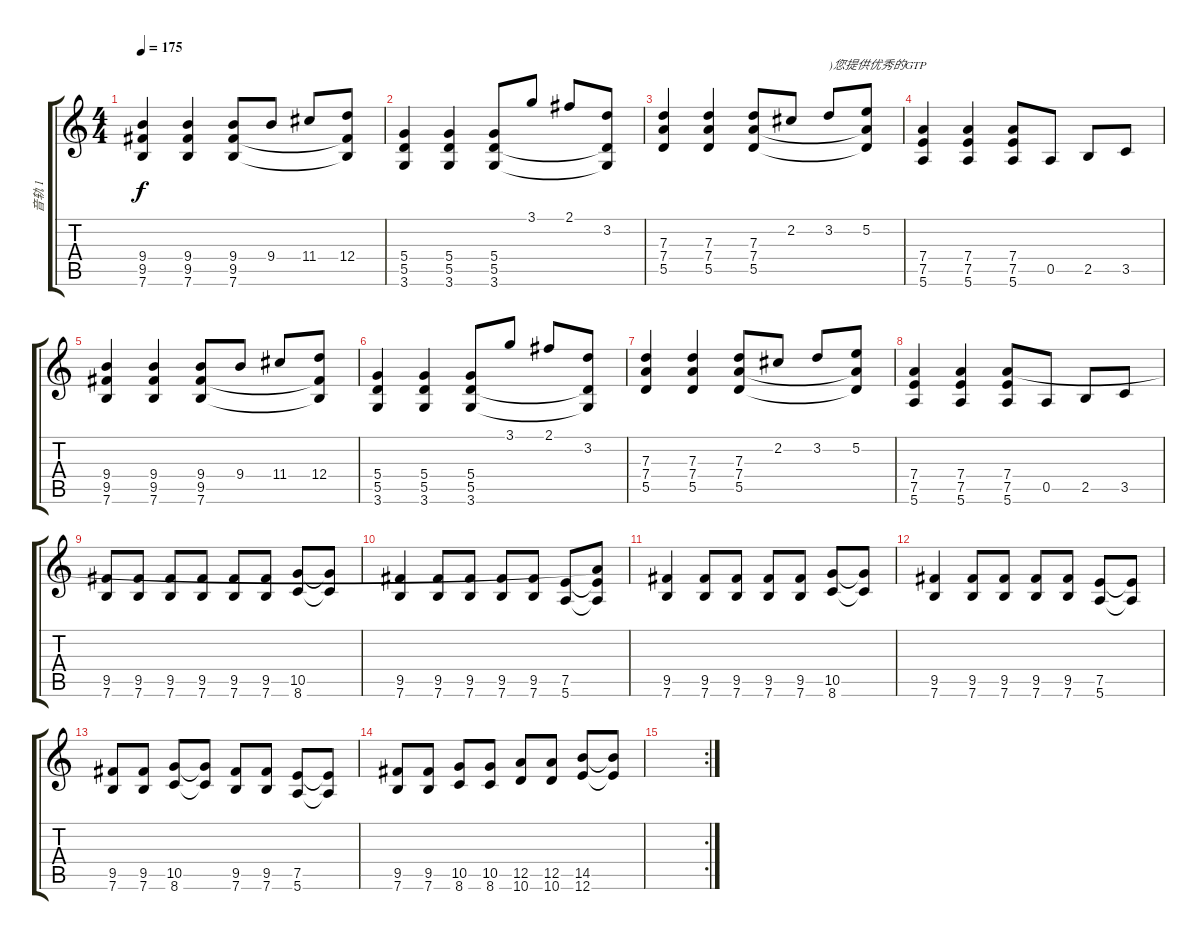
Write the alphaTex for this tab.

\track ("音轨 1" "音轨 1") {instrument distortionguitar}
\staff {score tabs}
\tuning (E4 B3 G3 D3 A2 E2) {hide}
\ts (4 4)
\tempo 175
\clef g2
\ks c
(9.4 9.5 7.6).4{dy f} (9.4 9.5 7.6).4 (9.4 9.5 7.6).8 9.4.8 11.4.8 (12.4 9.5{t} 7.6{t}).8 |
(5.4 5.5 3.6).4 (5.4 5.5 3.6).4 (5.4 5.5 3.6).8 3.1.8 2.1.8 (3.2 5.5{t} 3.6{t}).8 |
(7.3 7.4 5.5).4 (7.3 7.4 5.5).4 (7.3 7.4 5.5).8 2.2.8 3.2.8{txt ")您提供优秀的GTP"} (5.2 7.4{t} 5.5{t}).8 |
(7.4 7.5 5.6).4 (7.4 7.5 5.6).4 (7.4 7.5 5.6).8 0.5.8 2.5.8 3.5.8 |
(9.4 9.5 7.6).4 (9.4 9.5 7.6).4 (9.4 9.5 7.6).8 9.4.8 11.4.8 (12.4 9.5{t} 7.6{t}).8 |
(5.4 5.5 3.6).4 (5.4 5.5 3.6).4 (5.4 5.5 3.6).8 3.1.8 2.1.8 (3.2 5.5{t} 3.6{t}).8 |
(7.3 7.4 5.5).4 (7.3 7.4 5.5).4 (7.3 7.4 5.5).8 2.2.8 3.2.8 (5.2 7.4{t} 5.5{t}).8 |
(7.4 7.5 5.6).4 (7.4 7.5 5.6).4 (7.4 7.5 5.6).8 0.5.8 2.5.8 3.5.8 |
(9.5 7.6).8 (9.5 7.6).8 (9.5 7.6).8 (9.5 7.6).8 (9.5 7.6).8 (9.5 7.6).8 (10.5 8.6).8 (10.5{t} 8.6{t}).8 |
(9.5 7.6).4 (9.5 7.6).8 (9.5 7.6).8 (9.5 7.6).8 (9.5 7.6).8 (7.5 5.6).8 (7.4{t} 7.5{t} 5.6{t}).8 |
(9.5 7.6).4 (9.5 7.6).8 (9.5 7.6).8 (9.5 7.6).8 (9.5 7.6).8 (10.5 8.6).8 (10.5{t} 8.6{t}).8 |
(9.5 7.6).4 (9.5 7.6).8 (9.5 7.6).8 (9.5 7.6).8 (9.5 7.6).8 (7.5 5.6).8 (7.5{t} 5.6{t}).8 |
(9.5 7.6).8 (9.5 7.6).8 (10.5 8.6).8 (10.5{t} 8.6{t}).8 (9.5 7.6).8 (9.5 7.6).8 (7.5 5.6).8 (7.5{t} 5.6{t}).8 |
(9.5 7.6).8 (9.5 7.6).8 (10.5 8.6).8 (10.5 8.6).8 (12.5 10.6).8 (12.5 10.6).8 (14.5 12.6).8 (14.5{t} 12.6{t}).8 |
\rc 2
